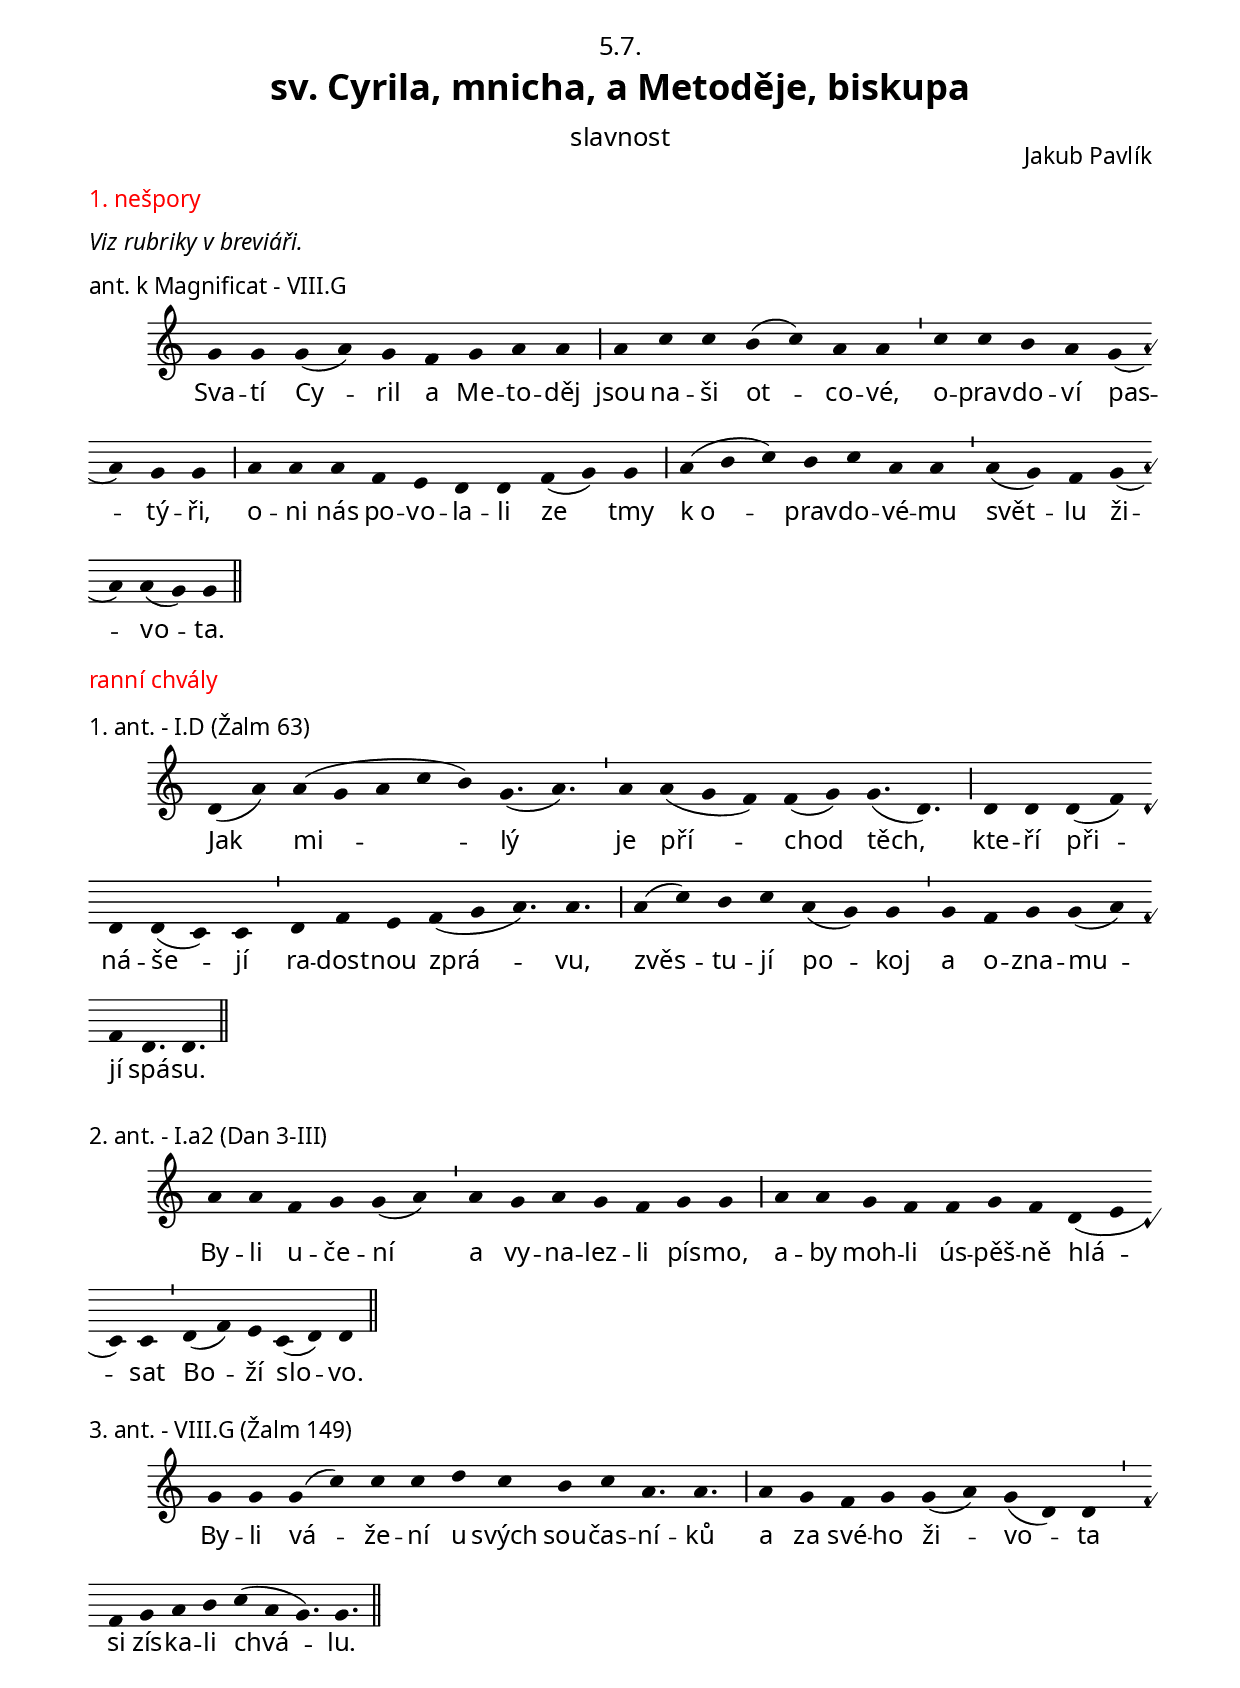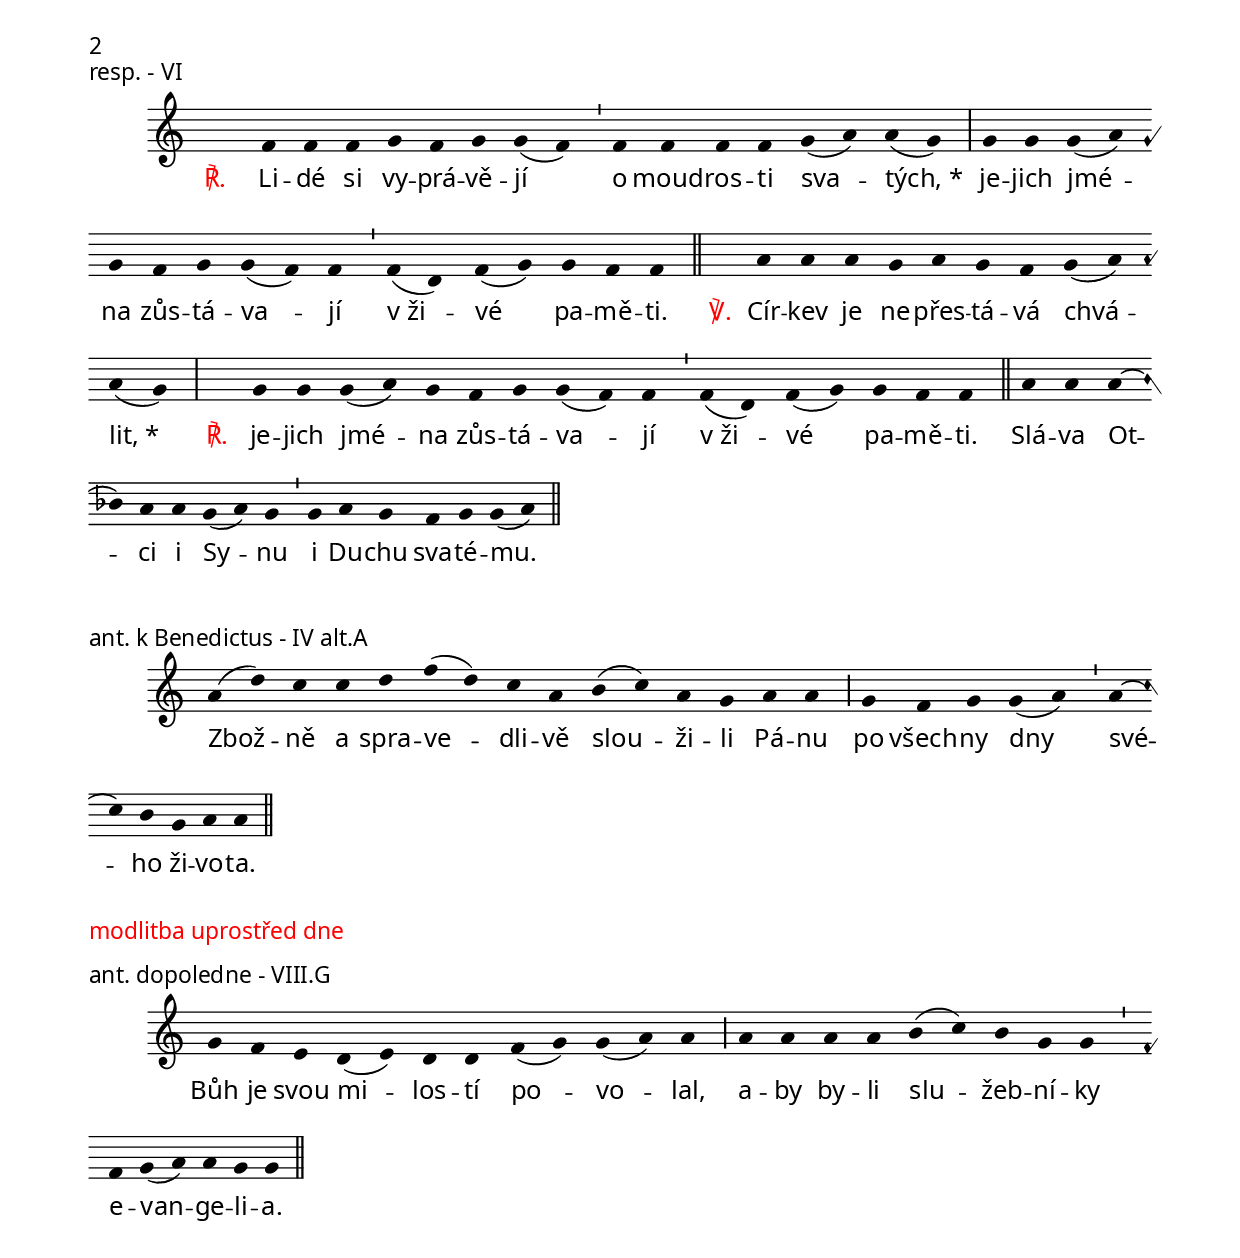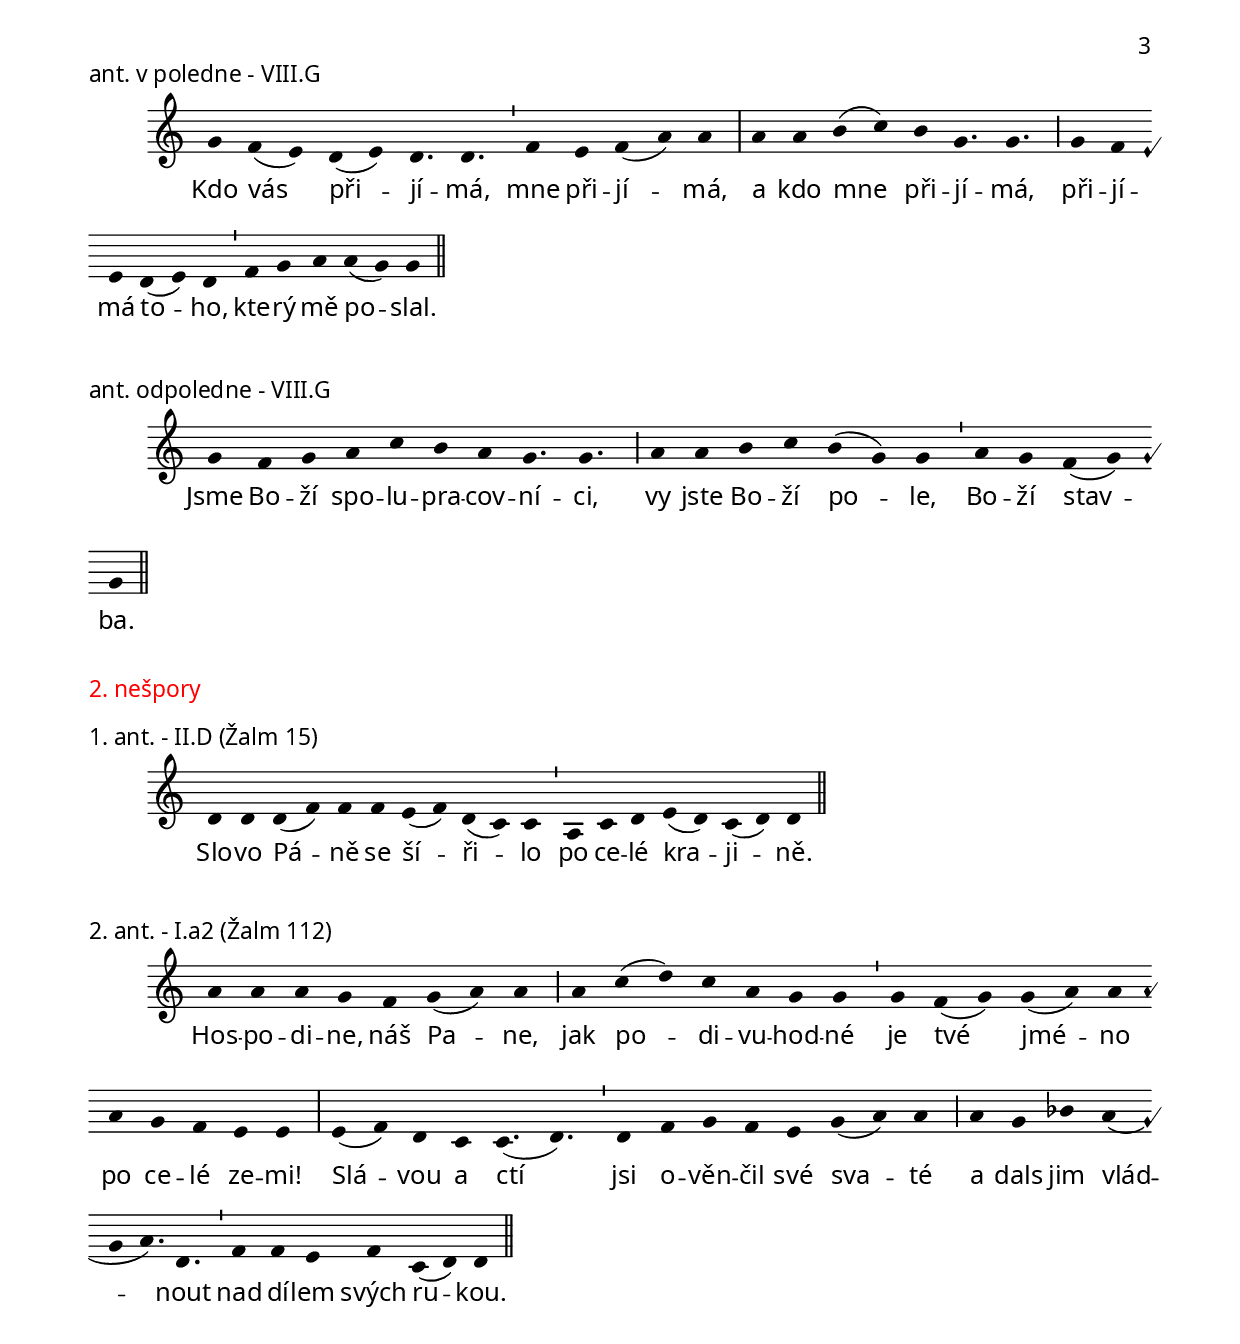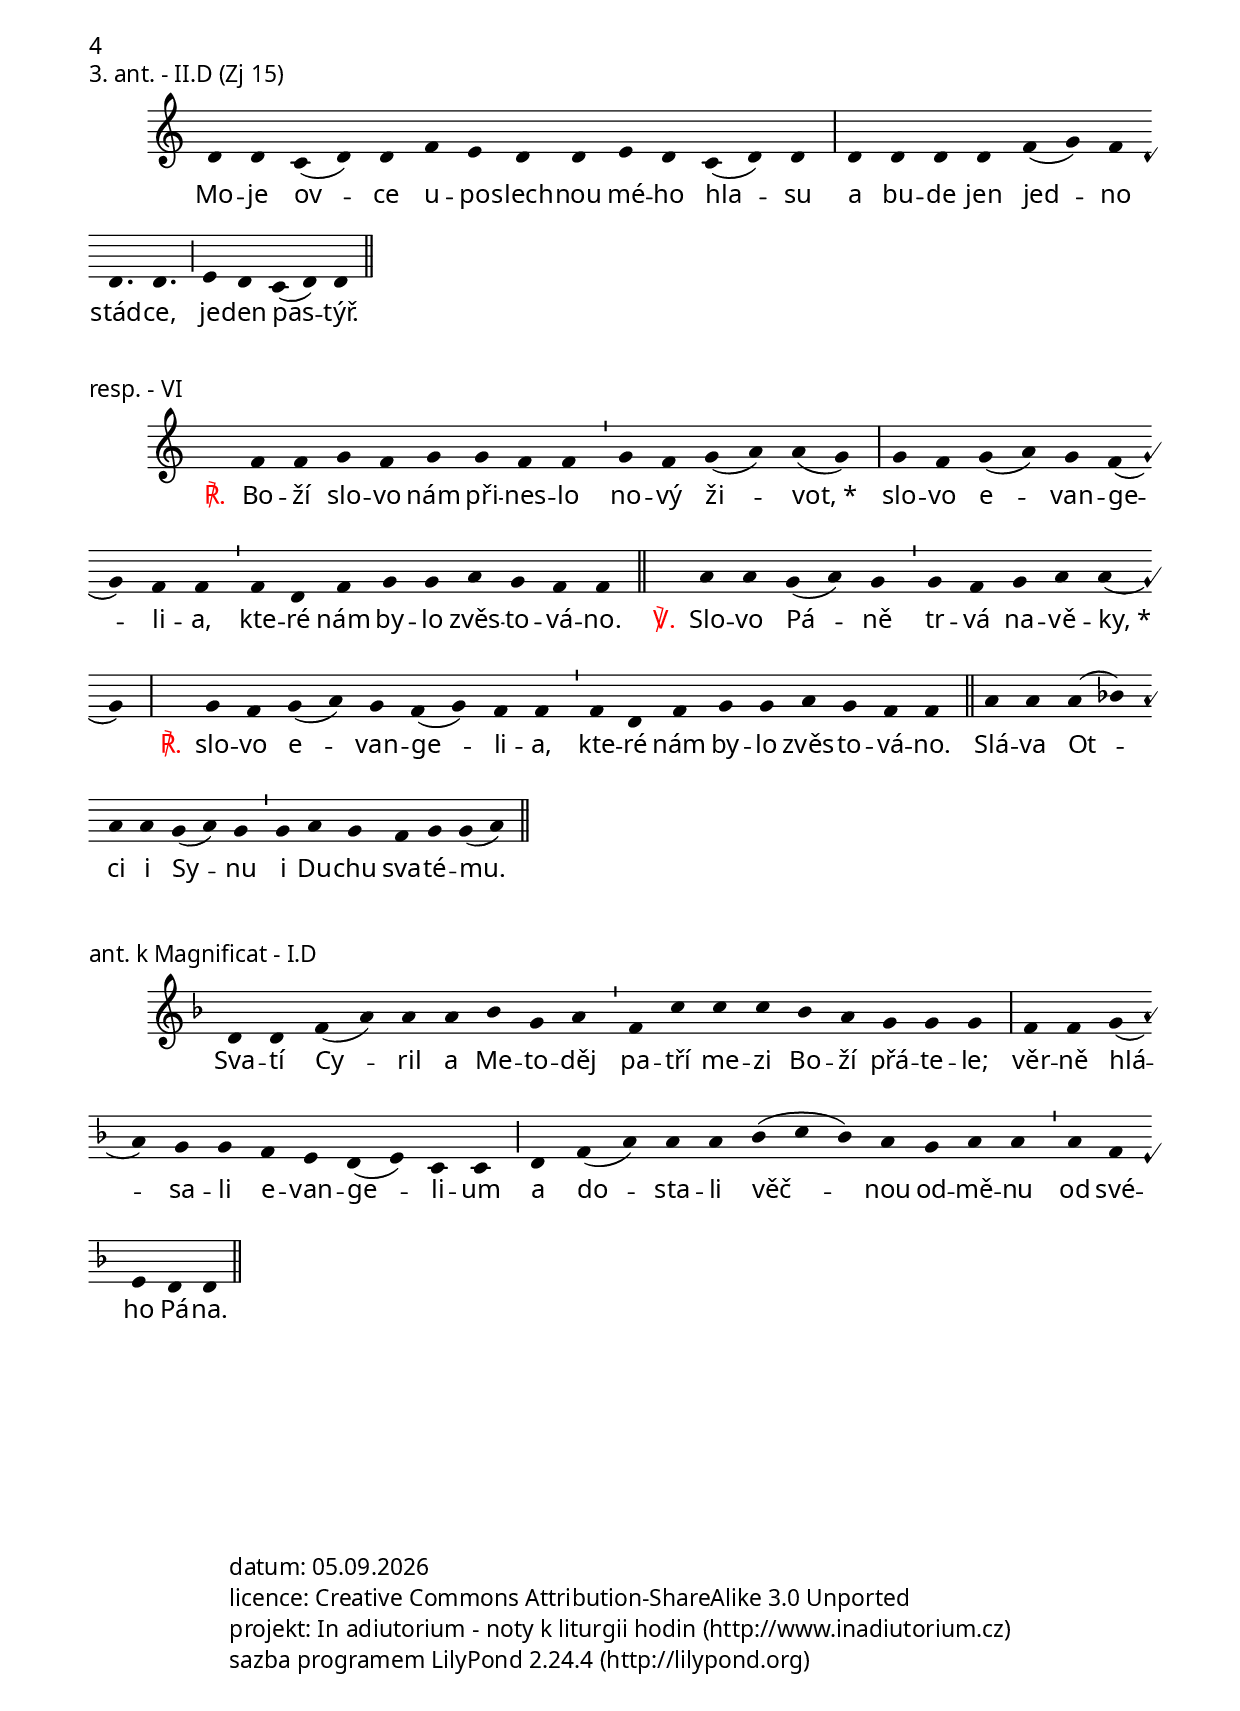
\version "2.15.40"

\include "../spolecne.ly"
\include "../dilyresponsorii.ly"

\header {
  title = \markup\titleSvatek
            "sv. Cyrila, mnicha, a Metoděje, biskupa"
            slavnost
            5.7.
  composer = "Jakub Pavlík"
}

\markup {\nadpisHodinka {"1. nešpory"}}

\markup\italic{Viz rubriky v breviáři.}

\score {
  \relative c'' {
    \choralniRezim
    g4 g g( a) g f g a a \barMaior
    a c c b( c) a a \barMin
    c c b a g( a) g g \barMaior
    a a a f e d d f( g) g \barMaior
    a( b c) b c a a \barMin
    a( g) f g( a) a( g) g \barFinalis
  }
  \addlyrics {
    Sva -- tí Cy -- ril a Me -- to -- děj
    jsou na -- ši ot -- co -- vé,
    o -- prav -- do -- ví pas -- tý -- ři,
    o -- ni nás po -- vo -- la -- li ze tmy
    k_o -- prav -- do -- vé -- mu svět -- lu ži -- vo -- ta.
  }
  \header {
    quid = "ant. k Magnificat"
    modus = "VIII"
    differentia = "G"
    psalmus = ""
    id = "1ne-amag"
    piece = \markup {\sestavTitulekBezZalmu}
  }
}

\markup {\nadpisHodinka {"ranní chvály"}}

\score {
  \relative c' {
    \choralniRezim
    d4( a') a( g a c b) g4.( a) \barMin
    a4 a( g f) f( g) g4.( d) \barMaior
    d4 d d( f) d d( c) c \barMin d f e f( g a4.) a \barMaior
    a4( c) b c a( g) g \barMin
    g f g g( a) f d4. d \barFinalis
  }
  \addlyrics {
    Jak mi -- lý
    je pří -- chod těch,
    kte -- ří při -- ná -- še -- jí ra -- dost -- nou zprá -- vu,
    zvěs -- tu -- jí po -- koj
    a o -- zna -- mu -- jí spá -- su.
  }
  \header {
    quid = "1. ant."
    modus = "I"
    differentia = "D"
    psalmus = "Žalm 63"
    id = "rch-a1"
    piece = \markup {\sestavTitulek}
  }
}

\score {
  \relative c'' {
    \choralniRezim
    a4 a f g g( a) \barMin a g a g f g g \barMaior
    a4 a g f f g f d( e c) c \barMin d( f) e c( d) d \barFinalis
  }
  \addlyrics {
    By -- li u -- če -- ní a vy -- na -- lez -- li pís -- mo,
    a -- by moh -- li ús -- pěš -- ně hlá -- sat Bo -- ží slo -- vo.
  }
  \header {
    quid = "2. ant."
    modus = "I"
    differentia = "a2"
    psalmus = "Dan 3-III"
    id = "rch-a2"
    piece = \markup {\sestavTitulek}
  }
}

\score {
  \relative c'' {
    \choralniRezim
    g4 g g( c) c c d c b c a4. a \barMaior
    a4 g f g g( a) g( d) d \barMin f g a b c( a g4.) g \barFinalis
  }
  \addlyrics {
    By -- li vá -- že -- ní u svých sou -- čas -- ní -- ků
    a za své -- ho ži -- vo -- ta si zís -- ka -- li chvá -- lu.
  }
  \header {
    quid = "3. ant."
    modus = "VIII"
    differentia = "G"
    psalmus = "Žalm 149"
    placet = "_si_ je divné, asi by mělo zůstat na d"
    id = "rch-a3"
    piece = \markup {\sestavTitulek}
  }
}

\pageBreak % ZLOM

\score {
  \relative c' {
    \choralniRezim

    % R
    \neviditelna f
    f4 f f g f g g( f) \barMin f f f f g( a) a( g) \barMax
    g g g( a) g f g g( f) f \barMin f( d) f( g) g f f \barFinalis
    % V
    \neviditelna a
    a4 a a g a g f g( a) a( g) \barMax
    % R
    \neviditelna a
    g g g( a) g f g g( f) f \barMin f( d) f( g) g f f \barFinalis
    % Slava
    \respVIdoxologie \barFinalis
  }
  \addlyrics {
    \Response Li -- dé si vy -- prá -- vě -- jí o moud -- ros -- ti sva -- tých,_*
    je -- jich jmé -- na zůs -- tá -- va -- jí v_ži -- vé pa -- mě -- ti.
    \Verse Cír -- kev je ne -- přes -- tá -- vá chvá -- lit,_*
    \Response je -- jich jmé -- na zůs -- tá -- va -- jí v_ži -- vé pa -- mě -- ti.
    \textRespDoxologie
  }
  \header {
    quid = "resp."
    modus = "VI"
    id = "rch-resp"
    fial = "commune/commune_ucitel.ly#rch-resp"
    piece = \markup {\sestavTitulekResp}
  }
}

\score {
  \relative c'' {
    \choralniRezim
    a4( d) c c d f( d) c a b( c) a g a a \barMaior
    g f g g( a) \barMin a( c) b g a a \barFinalis
  }
  \addlyrics {
    Zbož -- ně a spra -- ve -- dli -- vě slou -- ži -- li Pá -- nu
    po všech -- ny dny své -- ho ži -- vo -- ta.
  }
  \header {
    quid = "ant. k Benedictus"
    modus = "IV alt"
    differentia = "A"
    psalmus = ""
    id = "rch-aben"
    piece = \markup {\sestavTitulekBezZalmu}
  }
}

\markup {\nadpisHodinka {"modlitba uprostřed dne"}}

% Tri antifony na spolecne hudebni "tema", jestli se tomu
% tak da rict :)

\score {
  \relative c'' {
    \choralniRezim
    g f e d( e) d d f( g) g( a) a \barMaior
    a a a a b( c) b g g \barMin f g( a) a g g \barFinalis
  }
  \addlyrics {
    Bůh je svou mi -- los -- tí po -- vo -- lal,
    a -- by by -- li slu -- žeb -- ní -- ky e -- van -- ge -- li -- a.
  }
  \header {
    quid = "ant. dopoledne"
    modus = "VIII"
    differentia = "G"
    psalmus = ""
    id = "tercie"
    piece = \markup {\sestavTitulekBezZalmu}
  }
}

\score {
  \relative c'' {
    \choralniRezim
    g f( e) d( e) d4. d \barMin f4 e f( a) a \barMax
    a a b( c) b g4. g \barMaior
    g4 f e d( e) d \barMin f g a a( g) g \barFinalis
  }
  \addlyrics {
    Kdo vás při -- jí -- má, mne při -- jí -- má,
    a kdo mne při -- jí -- má,
    při -- jí -- má to -- ho, kte -- rý mě po -- slal.
  }
  \header {
    quid = "ant. v poledne"
    modus = "VIII"
    differentia = "G"
    psalmus = ""
    id = "sexta"
    piece = \markup {\sestavTitulekBezZalmu}
  }
}

\score {
  \relative c'' {
    \choralniRezim
    g4 f g a c b a g4. g \barMaior
    a4 a b c b( g) g \barMin a g f( g) g \barFinalis
  }
  \addlyrics {
    Jsme Bo -- ží spo -- lu -- pra -- cov -- ní -- ci,
    vy jste Bo -- ží po -- le, Bo -- ží stav -- ba.
  }
  \header {
    quid = "ant. odpoledne"
    modus = "VIII"
    differentia = "G"
    psalmus = ""
    id = "nona"
    piece = \markup {\sestavTitulekBezZalmu}
  }
}

\markup {\nadpisHodinka {"2. nešpory"}}

\score {
  \relative c' {
    \choralniRezim
    d4 d d( f) f f e( f) d( c) c \barMin
    a c d e( d) c( d) d \barFinalis
  }
  \addlyrics {
    Slo -- vo Pá -- ně se ší -- ři -- lo
    po ce -- lé kra -- ji -- ně.
  }
  \header {
    quid = "1. ant."
    modus = "II"
    differentia = "D"
    psalmus = "Žalm 15"
    id = "2ne-a1"
    piece = \markup {\sestavTitulek}
  }
}

\score {
  \relative c'' {
    \choralniRezim
    a4 a a g f g( a) a \barMaior
    a c( d) c a g g \barMin g f( g) g( a) a a g f e e \barMax

    e( f) d c c4.( d) \barMin d4 f g f e g( a) a \barMaior
    a g bes a( g a4.) d, \barMin f4 f e f c( d) d \barFinalis
  }
  \addlyrics {
    Hos -- po -- di -- ne, náš Pa -- ne,
    jak po -- di -- vu -- hod -- né je tvé jmé -- no po ce -- lé ze -- mi!

    Slá -- vou a ctí jsi o -- věn -- čil své sva -- té
    a dals jim vlád -- nout nad dí -- lem svých ru -- kou.
  }
  \header {
    quid = "2. ant."
    modus = "I"
    differentia = "a2"
    psalmus = "Žalm 112"
    id = "2ne-a2"
    piece = \markup {\sestavTitulek}
  }
}

\pageBreak % ZLOM

\score {
  \relative c' {
    \choralniRezim
    d4 d c( d) d f e d d e d c( d) d \barMax
    d d d d f( g) f d4. d \barMaior
    e4 d c( d) d \barFinalis
  }
  \addlyrics {
    Mo -- je ov -- ce u -- po -- slech -- nou mé -- ho hla -- su
    a bu -- de jen jed -- no stád -- ce,
    je -- den pas -- týř.
  }
  \header {
    quid = "3. ant."
    modus = "II"
    differentia = "D"
    psalmus = "Zj 15"
    id = "2ne-a3"
    piece = \markup {\sestavTitulek}
  }
}

\score {
  \relative c' {
    \choralniRezim
    % R
    \neviditelna f
    f4 f g f g g f f \barMin g f g( a) a( g) \barMax
    g f g( a) g f( g) f f \barMin f d f g g a g f f \barFinalis
    % V
    \neviditelna a
    a a g( a) g \barMin g f g a a( g) \barMax
    % R
    \neviditelna f
    g f g( a) g f( g) f f \barMin f d f g g a g f f \barFinalis
    % Slava
    \respVIdoxologie \barFinalis
  }
  \addlyrics {
    \Response Bo -- ží slo -- vo nám při -- nes -- lo no -- vý ži -- vot,_*
    slo -- vo e -- van -- ge -- li -- a, kte -- ré nám by -- lo zvěs -- to -- vá -- no.
    \Verse Slo -- vo Pá -- ně tr -- vá na -- vě -- ky,_*
    \Response slo -- vo e -- van -- ge -- li -- a, kte -- ré nám by -- lo zvěs -- to -- vá -- no.
    \textRespDoxologie
  }
  \header {
    quid = "resp."
    modus = "VI"
    id = "2ne-resp"
    piece = \markup {\sestavTitulekResp}
  }
}

\score {
  \relative c' {
    \choralniRezim
    \key f \major
    d4 d f( a) a a bes g a \barMin
    f c' c c bes a g g g \barMax
    f f g( a) g g f e d( e) c c \barMaior
    d f( a) a a bes( c bes) a g a a \barMin
    a f e d d \barFinalis
  }
  \addlyrics {
    Sva -- tí Cy -- ril a Me -- to -- děj
    pa -- tří me -- zi Bo -- ží přá -- te -- le;
    věr -- ně hlá -- sa -- li e -- van -- ge -- li -- um
    a do -- sta -- li věč -- nou od -- mě -- nu
    od své -- ho Pá -- na.
  }
  \header {
    quid = "ant. k Magnificat"
    modus = "I"
    differentia = "D"
    psalmus = ""
    placet = "má ne právě chorální ráz"
    id = "2ne-amag"
    piece = \markup {\sestavTitulekBezZalmu}
  }
}